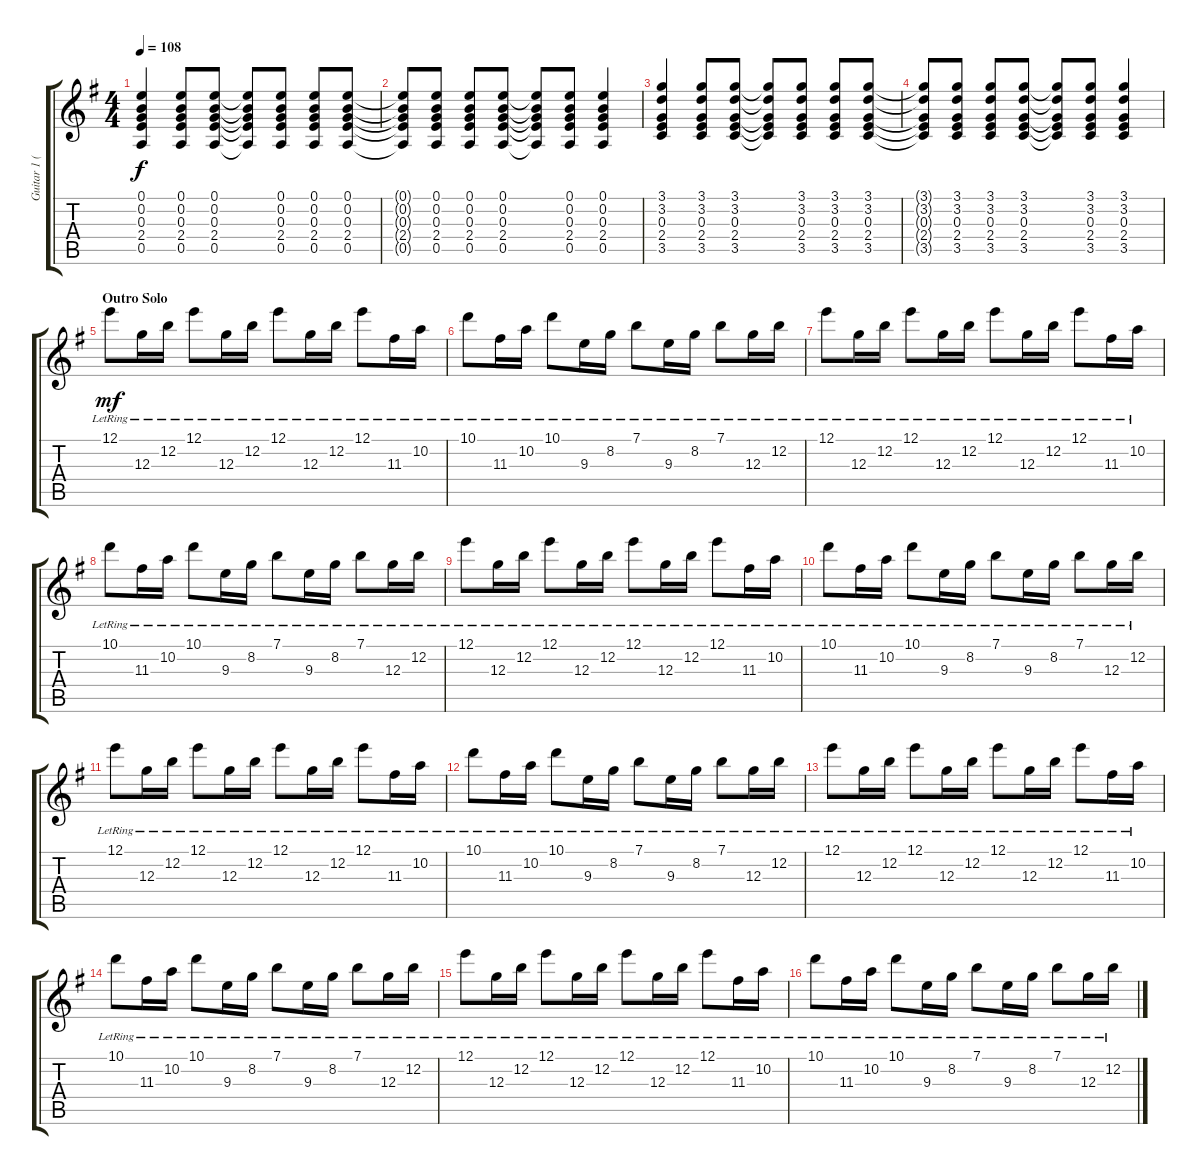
\track ("Guitar 1 (Clean)" "Guitar 1 (") {instrument electricguitarclean}
\staff {score tabs}
\tuning (E4 B3 G3 D3 A2 E2) {hide}
\ts (4 4)
\tempo 108
\clef g2
\ks g
(0.1 0.2 0.3 2.4 0.5).4{dy f} (0.1 0.2 0.3 2.4 0.5).8 (0.1 0.2 0.3 2.4 0.5).8 (0.1{t} 0.2{t} 0.3{t} 2.4{t} 0.5{t}).8 (0.1 0.2 0.3 2.4 0.5).8 (0.1 0.2 0.3 2.4 0.5).8 (0.1 0.2 0.3 2.4 0.5).8 |
(0.1{t} 0.2{t} 0.3{t} 2.4{t} 0.5{t}).8 (0.1 0.2 0.3 2.4 0.5).8 (0.1 0.2 0.3 2.4 0.5).8 (0.1 0.2 0.3 2.4 0.5).8 (0.1{t} 0.2{t} 0.3{t} 2.4{t} 0.5{t}).8 (0.1 0.2 0.3 2.4 0.5).8 (0.1 0.2 0.3 2.4 0.5).4 |
(3.1 3.2 0.3 2.4 3.5).4 (3.1 3.2 0.3 2.4 3.5).8 (3.1 3.2 0.3 2.4 3.5).8 (3.1{t} 3.2{t} 0.3{t} 2.4{t} 3.5{t}).8 (3.1 3.2 0.3 2.4 3.5).8 (3.1 3.2 0.3 2.4 3.5).8 (3.1 3.2 0.3 2.4 3.5).8 |
(3.1{t} 3.2{t} 0.3{t} 2.4{t} 3.5{t}).8 (3.1 3.2 0.3 2.4 3.5).8 (3.1 3.2 0.3 2.4 3.5).8 (3.1 3.2 0.3 2.4 3.5).8 (3.1{t} 3.2{t} 0.3{t} 2.4{t} 3.5{t}).8 (3.1 3.2 0.3 2.4 3.5).8 (3.1 3.2 0.3 2.4 3.5).4 |
\section ("" "Outro Solo")
12.1{lr}.8{dy mf} 12.3{lr}.16 12.2{lr}.16 12.1{lr}.8 12.3{lr}.16 12.2{lr}.16 12.1{lr}.8 12.3{lr}.16 12.2{lr}.16 12.1{lr}.8 11.3{lr}.16 10.2{lr}.16 |
10.1{lr}.8 11.3{lr}.16 10.2{lr}.16 10.1{lr}.8 9.3{lr}.16 8.2{lr}.16 7.1{lr}.8 9.3{lr}.16 8.2{lr}.16 7.1{lr}.8 12.3{lr}.16 12.2{lr}.16 |
12.1{lr}.8 12.3{lr}.16 12.2{lr}.16 12.1{lr}.8 12.3{lr}.16 12.2{lr}.16 12.1{lr}.8 12.3{lr}.16 12.2{lr}.16 12.1{lr}.8 11.3{lr}.16 10.2{lr}.16 |
10.1{lr}.8 11.3{lr}.16 10.2{lr}.16 10.1{lr}.8 9.3{lr}.16 8.2{lr}.16 7.1{lr}.8 9.3{lr}.16 8.2{lr}.16 7.1{lr}.8 12.3{lr}.16 12.2{lr}.16 |
12.1{lr}.8 12.3{lr}.16 12.2{lr}.16 12.1{lr}.8 12.3{lr}.16 12.2{lr}.16 12.1{lr}.8 12.3{lr}.16 12.2{lr}.16 12.1{lr}.8 11.3{lr}.16 10.2{lr}.16 |
10.1{lr}.8 11.3{lr}.16 10.2{lr}.16 10.1{lr}.8 9.3{lr}.16 8.2{lr}.16 7.1{lr}.8 9.3{lr}.16 8.2{lr}.16 7.1{lr}.8 12.3{lr}.16 12.2{lr}.16 |
12.1{lr}.8 12.3{lr}.16 12.2{lr}.16 12.1{lr}.8 12.3{lr}.16 12.2{lr}.16 12.1{lr}.8 12.3{lr}.16 12.2{lr}.16 12.1{lr}.8 11.3{lr}.16 10.2{lr}.16 |
10.1{lr}.8 11.3{lr}.16 10.2{lr}.16 10.1{lr}.8 9.3{lr}.16 8.2{lr}.16 7.1{lr}.8 9.3{lr}.16 8.2{lr}.16 7.1{lr}.8 12.3{lr}.16 12.2{lr}.16 |
12.1{lr}.8 12.3{lr}.16 12.2{lr}.16 12.1{lr}.8 12.3{lr}.16 12.2{lr}.16 12.1{lr}.8 12.3{lr}.16 12.2{lr}.16 12.1{lr}.8 11.3{lr}.16 10.2{lr}.16 |
10.1{lr}.8 11.3{lr}.16 10.2{lr}.16 10.1{lr}.8 9.3{lr}.16 8.2{lr}.16 7.1{lr}.8 9.3{lr}.16 8.2{lr}.16 7.1{lr}.8 12.3{lr}.16 12.2{lr}.16 |
12.1{lr}.8 12.3{lr}.16 12.2{lr}.16 12.1{lr}.8 12.3{lr}.16 12.2{lr}.16 12.1{lr}.8 12.3{lr}.16 12.2{lr}.16 12.1{lr}.8 11.3{lr}.16 10.2{lr}.16 |
10.1{lr}.8 11.3{lr}.16 10.2{lr}.16 10.1{lr}.8 9.3{lr}.16 8.2{lr}.16 7.1{lr}.8 9.3{lr}.16 8.2{lr}.16 7.1{lr}.8 12.3{lr}.16 12.2{lr}.16
